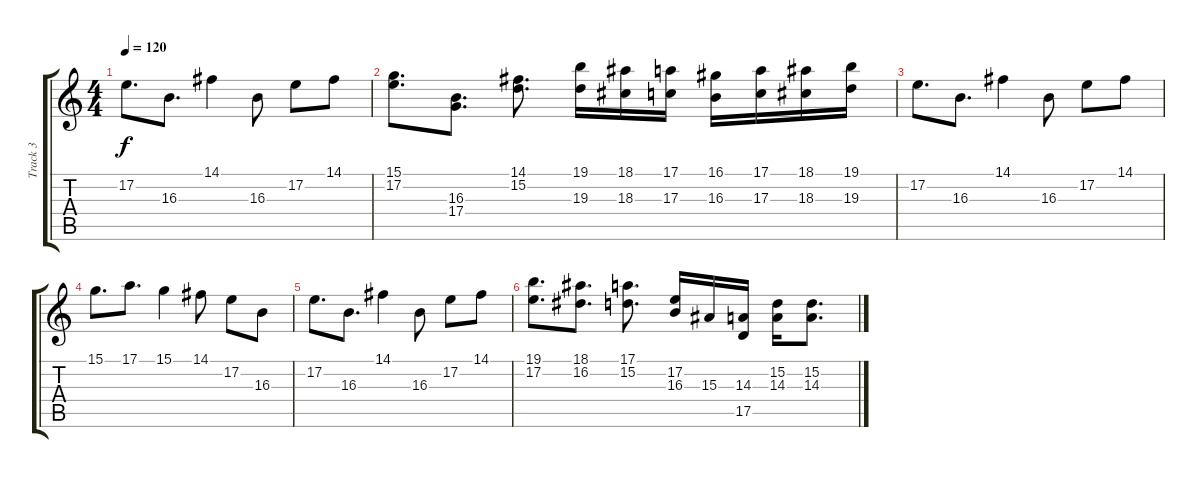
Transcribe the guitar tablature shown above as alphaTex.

\track ("Track 3" "Track 3") {instrument stringensemble1}
\staff {score tabs}
\tuning (E4 B3 G3 D3 A2 E2) {hide}
\ts (4 4)
\tempo 120
\clef g2
\ks c
17.2.8{d dy f} 16.3.8{d} 14.1.4 16.3.8 17.2.8 14.1.8 |
(15.1 17.2).8{d} (16.3 17.4).8{d} (14.1 15.2).8{d} (19.1 19.3).16 (18.1 18.3).16 (17.1 17.3).16 (16.1 16.3).16 (17.1 17.3).16 (18.1 18.3).16 (19.1 19.3).16 |
17.2.8{d} 16.3.8{d} 14.1.4 16.3.8 17.2.8 14.1.8 |
15.1.8{d} 17.1.8{d} 15.1.4 14.1.8 17.2.8 16.3.8 |
17.2.8{d} 16.3.8{d} 14.1.4 16.3.8 17.2.8 14.1.8 |
(19.1 17.2).8{d} (18.1 16.2).8{d} (17.1 15.2).8{d} (17.2 16.3).16 15.3.16 (14.3 17.5).16 (15.2 14.3).16 (15.2 14.3).8{d}
